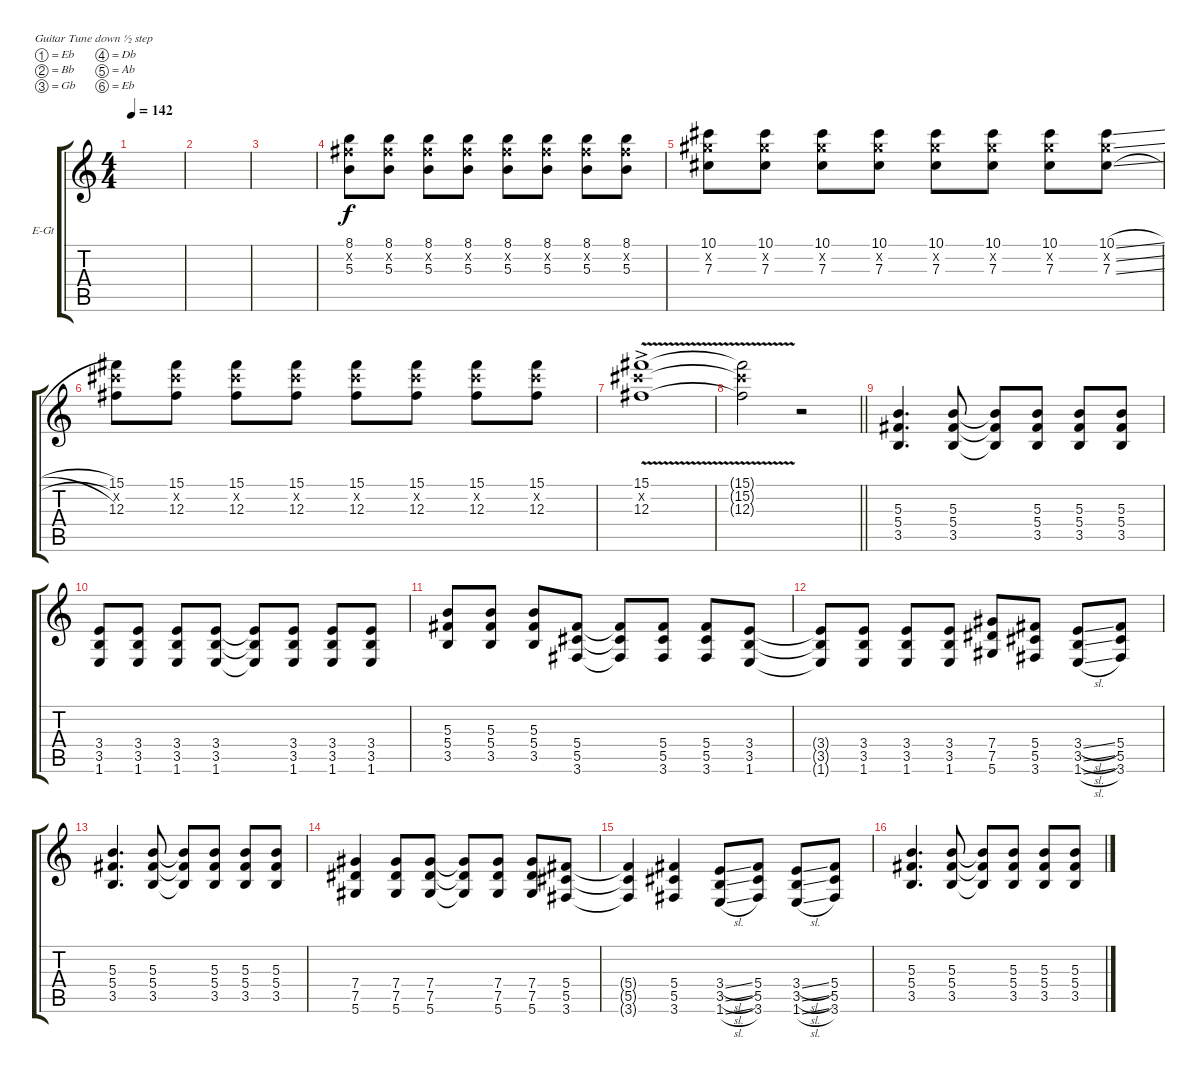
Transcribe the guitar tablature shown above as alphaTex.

\defaultSystemsLayout 4
\bracketExtendMode groupsimilarinstruments
\firstSystemTrackNameOrientation horizontal
\otherSystemsTrackNameOrientation horizontal
\track ("Lead Electric Guitar 1" "E-Gt") {instrument overdrivenguitar}
\staff {score tabs}
\tuning (Eb4 Bb3 Gb3 Db3 Ab2 Eb2)
\ts (4 4)
\tempo 142
\clef g2
\ks c
|
|
|
(8.1 8.2{x} 5.3).8 (8.1 8.2{x} 5.3).8 (8.1 8.2{x} 5.3).8 (8.1 8.2{x} 5.3).8 (8.1 8.2{x} 5.3).8 (8.1 8.2{x} 5.3).8 (8.1 8.2{x} 5.3).8 (8.1 8.2{x} 5.3).8 |
(10.1 10.2{x} 7.3).8 (10.1 10.2{x} 7.3).8 (10.1 10.2{x} 7.3).8 (10.1 10.2{x} 7.3).8 (10.1 10.2{x} 7.3).8 (10.1 10.2{x} 7.3).8 (10.1 10.2{x} 7.3).8 (10.1{sl} 10.2{sl x} 7.3{sl}).8 |
(15.1 15.2{x} 12.3).8 (15.1 15.2{x} 12.3).8 (15.1 15.2{x} 12.3).8 (15.1 15.2{x} 12.3).8 (15.1 15.2{x} 12.3).8 (15.1 15.2{x} 12.3).8 (15.1 15.2{x} 12.3).8 (15.1 15.2{x} 12.3).8 |
(12.3{ac} 15.2{ac x} 15.1{v ac}).1 |
\barLineRight lightlight
(15.1{t} 15.2{x t} 12.3{t}).2 r.2 |
(3.5 5.4 5.3).4{d} (3.5 5.4 5.3).8 (3.5{t} 5.4{t} 5.3{t}).8 (3.5 5.4 5.3).8 (3.5 5.4 5.3).8 (3.5 5.4 5.3).8 |
(1.6 3.5 3.4).8 (1.6 3.5 3.4).8 (1.6 3.5 3.4).8 (1.6 3.5 3.4).8 (1.6{t} 3.5{t} 3.4{t}).8 (1.6 3.5 3.4).8 (1.6 3.5 3.4).8 (1.6 3.5 3.4).8 |
(3.5 5.4 5.3).8 (3.5 5.4 5.3).8 (3.5 5.4 5.3).8 (3.6 5.5 5.4).8 (3.6{t} 5.5{t} 5.4{t}).8 (3.6 5.5 5.4).8 (3.6 5.5 5.4).8 (1.6 3.5 3.4).8 |
(3.4{t} 3.5{t} 1.6{t}).8 (3.4 3.5 1.6).8 (3.4 3.5 1.6).8 (3.4 3.5 1.6).8 (5.6 7.5 7.4).8 (3.6 5.5 5.4).8 (3.4{sl} 3.5{sl} 1.6{sl}).8 (3.6 5.5 5.4).8 |
(3.5 5.4 5.3).4{d} (3.5 5.4 5.3).8 (3.5{t} 5.4{t} 5.3{t}).8 (3.5 5.4 5.3).8 (3.5 5.4 5.3).8 (3.5 5.4 5.3).8 |
(5.6 7.5 7.4).4 (5.6 7.5 7.4).8 (5.6 7.5 7.4).8 (5.6{t} 7.5{t} 7.4{t}).8 (5.6 7.5 7.4).8 (5.6 7.5 7.4).8 (3.6 5.5 5.4).8 |
(5.4{t} 5.5{t} 3.6{t}).4 (5.4 5.5 3.6).4 (3.4{sl} 3.5{sl} 1.6{sl}).8 (3.6 5.5 5.4).8 (3.4{sl} 3.5{sl} 1.6{sl}).8 (3.6 5.5 5.4).8 |
(3.5 5.4 5.3).4{d} (3.5 5.4 5.3).8 (3.5{t} 5.4{t} 5.3{t}).8 (3.5 5.4 5.3).8 (3.5 5.4 5.3).8 (3.5 5.4 5.3).8
